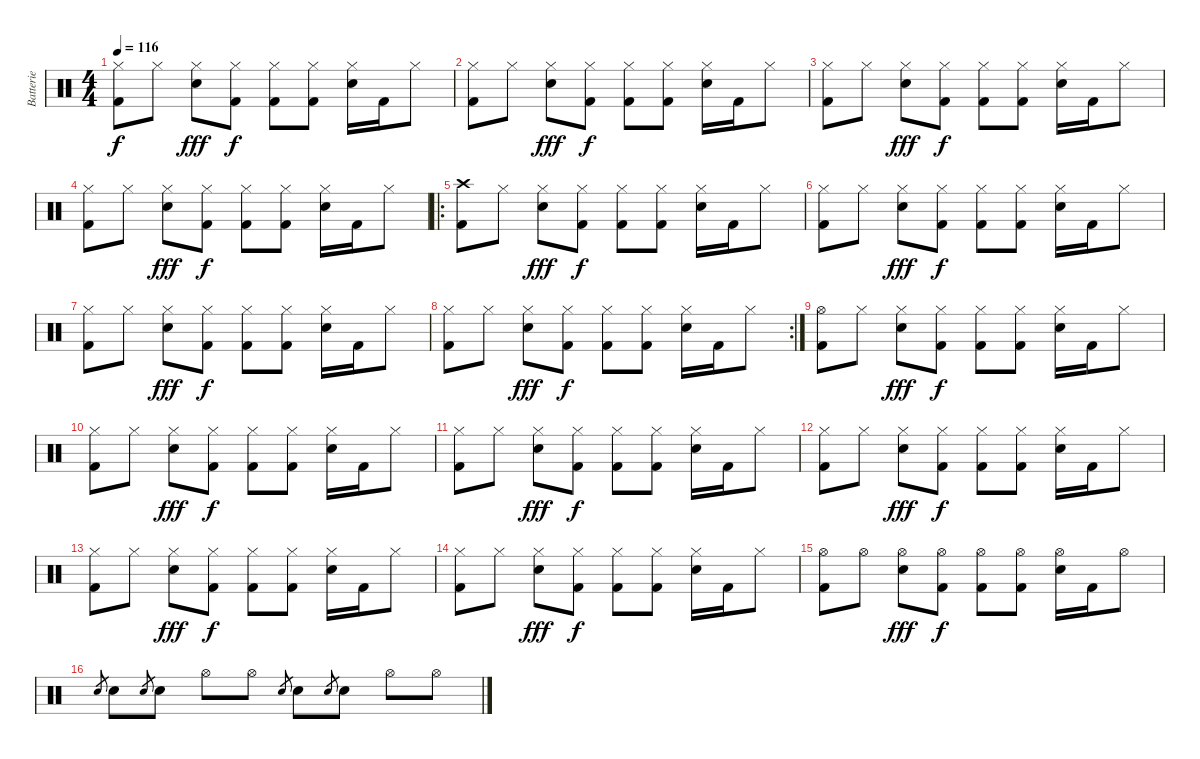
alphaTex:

\track ("Batterie" "Batterie") {instrument percussion}
\staff {score}
\articulation defaults
\ts (4 4)
\tempo 116
\clef neutral
\ks c
("Hi-Hat (closed)" "Kick (hit) 2").8{dy f} "Hi-Hat (closed)".8 ("Hi-Hat (closed)" "Electric Snare (hit)").8{dy fff} ("Hi-Hat (closed)" "Kick (hit) 2").8{dy f} ("Hi-Hat (closed)" "Kick (hit) 2").8 ("Hi-Hat (closed)" "Kick (hit) 2").8 ("Hi-Hat (closed)" "Electric Snare (hit)").16 "Kick (hit) 2".16 "Hi-Hat (closed)".8 |
("Hi-Hat (closed)" "Kick (hit) 2").8 "Hi-Hat (closed)".8 ("Hi-Hat (closed)" "Electric Snare (hit)").8{dy fff} ("Hi-Hat (closed)" "Kick (hit) 2").8{dy f} ("Hi-Hat (closed)" "Kick (hit) 2").8 ("Hi-Hat (closed)" "Kick (hit) 2").8 ("Hi-Hat (closed)" "Electric Snare (hit)").16 "Kick (hit) 2".16 "Hi-Hat (closed)".8 |
("Hi-Hat (closed)" "Kick (hit) 2").8 "Hi-Hat (closed)".8 ("Hi-Hat (closed)" "Electric Snare (hit)").8{dy fff} ("Hi-Hat (closed)" "Kick (hit) 2").8{dy f} ("Hi-Hat (closed)" "Kick (hit) 2").8 ("Hi-Hat (closed)" "Kick (hit) 2").8 ("Hi-Hat (closed)" "Electric Snare (hit)").16 "Kick (hit) 2".16 "Hi-Hat (closed)".8 |
("Hi-Hat (closed)" "Kick (hit) 2").8 "Hi-Hat (closed)".8 ("Hi-Hat (closed)" "Electric Snare (hit)").8{dy fff} ("Hi-Hat (closed)" "Kick (hit) 2").8{dy f} ("Hi-Hat (closed)" "Kick (hit) 2").8 ("Hi-Hat (closed)" "Kick (hit) 2").8 ("Hi-Hat (closed)" "Electric Snare (hit)").16 "Kick (hit) 2".16 "Hi-Hat (closed)".8 |
\ro
("Crash high (hit)" "Kick (hit) 2").8 "Hi-Hat (closed)".8 ("Hi-Hat (closed)" "Electric Snare (hit)").8{dy fff} ("Hi-Hat (closed)" "Kick (hit) 2").8{dy f} ("Hi-Hat (closed)" "Kick (hit) 2").8 ("Hi-Hat (closed)" "Kick (hit) 2").8 ("Hi-Hat (closed)" "Electric Snare (hit)").16 "Kick (hit) 2".16 "Hi-Hat (closed)".8 |
("Hi-Hat (closed)" "Kick (hit) 2").8 "Hi-Hat (closed)".8 ("Hi-Hat (closed)" "Electric Snare (hit)").8{dy fff} ("Hi-Hat (closed)" "Kick (hit) 2").8{dy f} ("Hi-Hat (closed)" "Kick (hit) 2").8 ("Hi-Hat (closed)" "Kick (hit) 2").8 ("Hi-Hat (closed)" "Electric Snare (hit)").16 "Kick (hit) 2".16 "Hi-Hat (closed)".8 |
("Hi-Hat (closed)" "Kick (hit) 2").8 "Hi-Hat (closed)".8 ("Hi-Hat (closed)" "Electric Snare (hit)").8{dy fff} ("Hi-Hat (closed)" "Kick (hit) 2").8{dy f} ("Hi-Hat (closed)" "Kick (hit) 2").8 ("Hi-Hat (closed)" "Kick (hit) 2").8 ("Hi-Hat (closed)" "Electric Snare (hit)").16 "Kick (hit) 2".16 "Hi-Hat (closed)".8 |
\rc 2
("Hi-Hat (closed)" "Kick (hit) 2").8 "Hi-Hat (closed)".8 ("Hi-Hat (closed)" "Electric Snare (hit)").8{dy fff} ("Hi-Hat (closed)" "Kick (hit) 2").8{dy f} ("Hi-Hat (closed)" "Kick (hit) 2").8 ("Hi-Hat (closed)" "Kick (hit) 2").8 ("Hi-Hat (closed)" "Electric Snare (hit)").16 "Kick (hit) 2".16 "Hi-Hat (closed)".8 |
("Hi-Hat (open)" "Kick (hit) 2").8 "Hi-Hat (closed)".8 ("Hi-Hat (closed)" "Electric Snare (hit)").8{dy fff} ("Hi-Hat (closed)" "Kick (hit) 2").8{dy f} ("Hi-Hat (closed)" "Kick (hit) 2").8 ("Hi-Hat (closed)" "Kick (hit) 2").8 ("Hi-Hat (closed)" "Electric Snare (hit)").16 "Kick (hit) 2".16 "Hi-Hat (closed)".8 |
("Hi-Hat (closed)" "Kick (hit) 2").8 "Hi-Hat (closed)".8 ("Hi-Hat (closed)" "Electric Snare (hit)").8{dy fff} ("Hi-Hat (closed)" "Kick (hit) 2").8{dy f} ("Hi-Hat (closed)" "Kick (hit) 2").8 ("Hi-Hat (closed)" "Kick (hit) 2").8 ("Hi-Hat (closed)" "Electric Snare (hit)").16 "Kick (hit) 2".16 "Hi-Hat (closed)".8 |
("Hi-Hat (closed)" "Kick (hit) 2").8 "Hi-Hat (closed)".8 ("Hi-Hat (closed)" "Electric Snare (hit)").8{dy fff} ("Hi-Hat (closed)" "Kick (hit) 2").8{dy f} ("Hi-Hat (closed)" "Kick (hit) 2").8 ("Hi-Hat (closed)" "Kick (hit) 2").8 ("Hi-Hat (closed)" "Electric Snare (hit)").16 "Kick (hit) 2".16 "Hi-Hat (closed)".8 |
("Hi-Hat (closed)" "Kick (hit) 2").8 "Hi-Hat (closed)".8 ("Hi-Hat (closed)" "Electric Snare (hit)").8{dy fff} ("Hi-Hat (closed)" "Kick (hit) 2").8{dy f} ("Hi-Hat (closed)" "Kick (hit) 2").8 ("Hi-Hat (closed)" "Kick (hit) 2").8 ("Hi-Hat (closed)" "Electric Snare (hit)").16 "Kick (hit) 2".16 "Hi-Hat (closed)".8 |
("Hi-Hat (closed)" "Kick (hit) 2").8 "Hi-Hat (closed)".8 ("Hi-Hat (closed)" "Electric Snare (hit)").8{dy fff} ("Hi-Hat (closed)" "Kick (hit) 2").8{dy f} ("Hi-Hat (closed)" "Kick (hit) 2").8 ("Hi-Hat (closed)" "Kick (hit) 2").8 ("Hi-Hat (closed)" "Electric Snare (hit)").16 "Kick (hit) 2".16 "Hi-Hat (closed)".8 |
("Hi-Hat (closed)" "Kick (hit) 2").8 "Hi-Hat (closed)".8 ("Hi-Hat (closed)" "Electric Snare (hit)").8{dy fff} ("Hi-Hat (closed)" "Kick (hit) 2").8{dy f} ("Hi-Hat (closed)" "Kick (hit) 2").8 ("Hi-Hat (closed)" "Kick (hit) 2").8 ("Hi-Hat (closed)" "Electric Snare (hit)").16 "Kick (hit) 2".16 "Hi-Hat (closed)".8 |
("Hi-Hat (open)" "Kick (hit) 2").8 "Hi-Hat (open)".8 ("Hi-Hat (open)" "Electric Snare (hit)").8{dy fff} ("Hi-Hat (open)" "Kick (hit) 2").8{dy f} ("Hi-Hat (open)" "Kick (hit) 2").8 ("Hi-Hat (open)" "Kick (hit) 2").8 ("Hi-Hat (open)" "Electric Snare (hit)").16 "Kick (hit) 2".16 "Hi-Hat (open)".8 |
"Electric Snare (hit)".8{gr} "Electric Snare (hit)".8 "Electric Snare (hit)".8{gr} "Electric Snare (hit)".8 "Hi-Hat (open)".8 "Hi-Hat (open)".8 "Electric Snare (hit)".8{gr} "Electric Snare (hit)".8 "Electric Snare (hit)".8{gr} "Electric Snare (hit)".8 "Hi-Hat (open)".8 "Hi-Hat (open)".8
